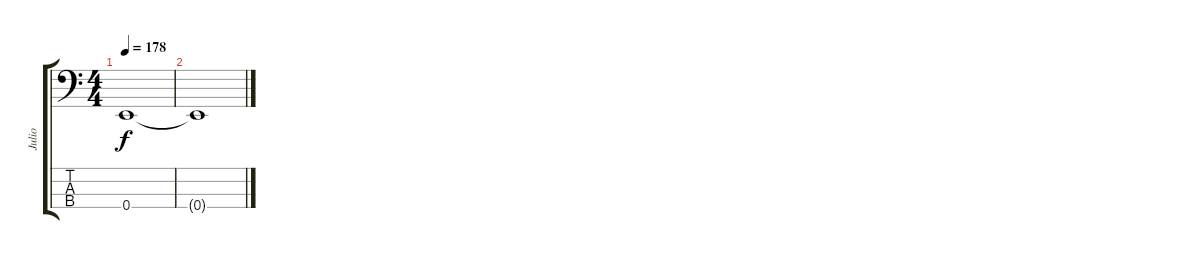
\track ("Julio" "Julio") {instrument electricbassfinger}
\staff {score tabs}
\tuning (G2 D2 A1 E1) {hide}
\ts (4 4)
\tempo 178
\clef f4
\ks c
0.4{t}.1{dy f} |
0.4{t}.1
